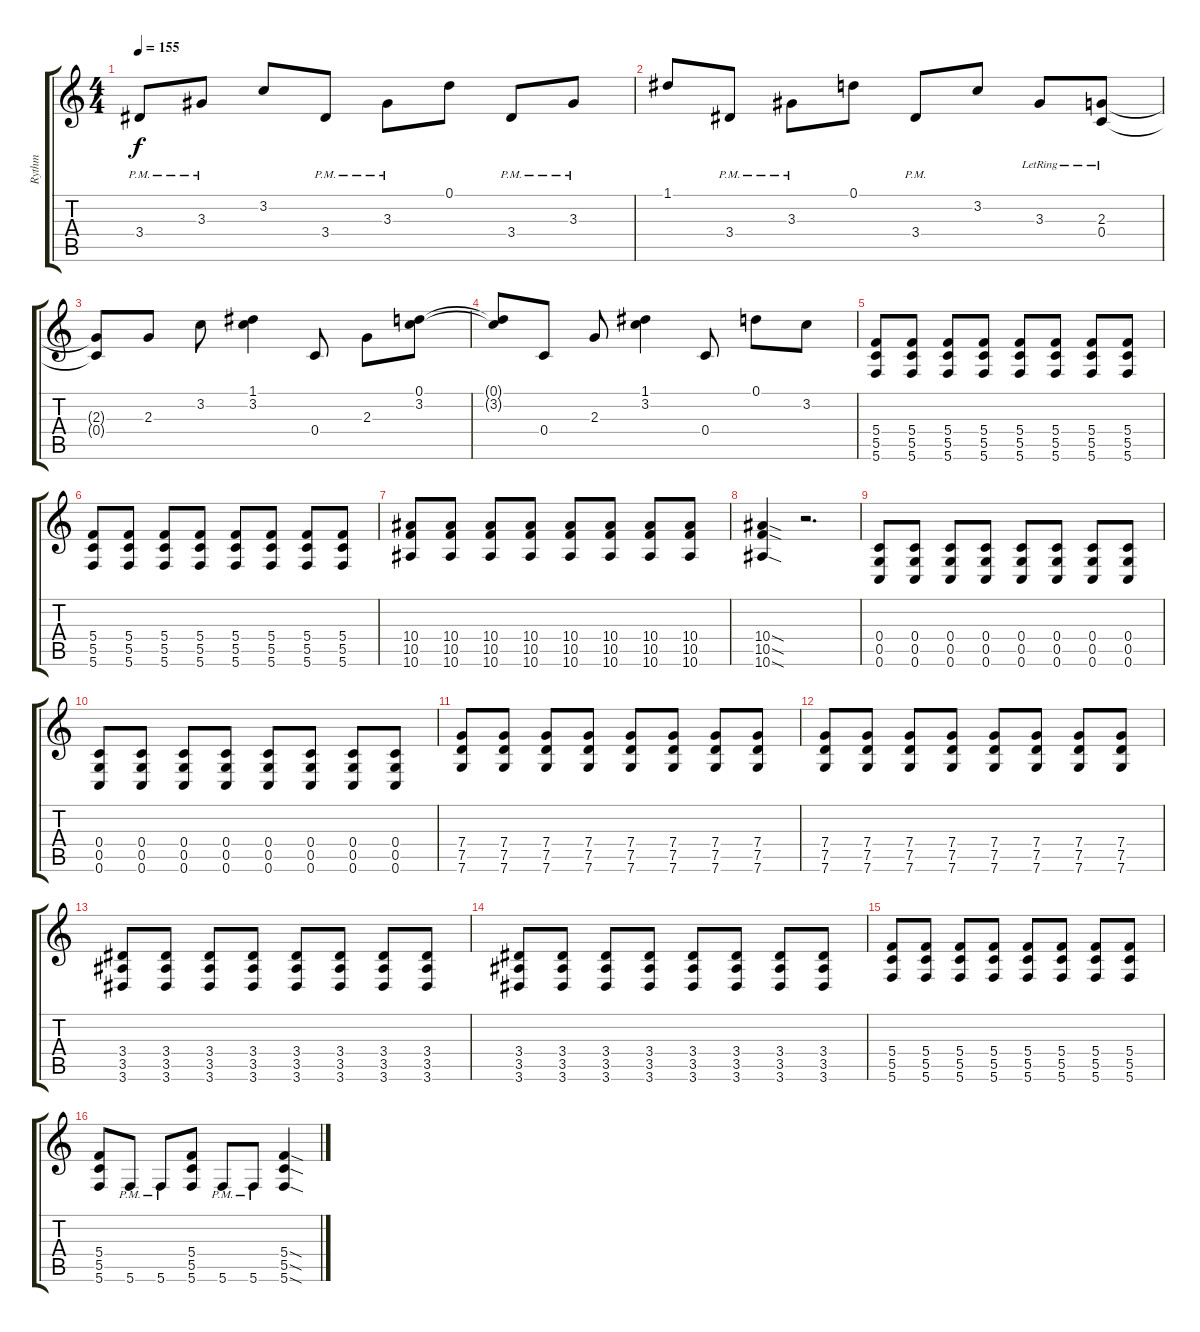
\track ("Rythm" "Rythm") {instrument distortionguitar}
\staff {score tabs}
\tuning (D4 A3 F3 C3 G2 C2) {hide}
\ts (4 4)
\tempo 155
\clef g2
\ks c
3.4{pm}.8{dy f} 3.3{pm}.8 3.2.8 3.4{pm}.8 3.3{pm}.8 0.1.8 3.4{pm}.8 3.3{pm}.8 |
1.1.8 3.4{pm}.8 3.3{pm}.8 0.1.8 3.4{pm}.8 3.2.8 3.3{lr}.8 (2.3{lr} 0.4{lr}).8 |
(2.3{t} 0.4{t}).8 2.3.8 3.2.8 (1.1 3.2).4 0.4.8 2.3.8 (0.1 3.2).8 |
(0.1{t} 3.2{t}).8 0.4.8 2.3.8 (1.1 3.2).4 0.4.8 0.1.8 3.2.8 |
(5.4 5.5 5.6).8 (5.4 5.5 5.6).8 (5.4 5.5 5.6).8 (5.4 5.5 5.6).8 (5.4 5.5 5.6).8 (5.4 5.5 5.6).8 (5.4 5.5 5.6).8 (5.4 5.5 5.6).8 |
(5.4 5.5 5.6).8 (5.4 5.5 5.6).8 (5.4 5.5 5.6).8 (5.4 5.5 5.6).8 (5.4 5.5 5.6).8 (5.4 5.5 5.6).8 (5.4 5.5 5.6).8 (5.4 5.5 5.6).8 |
(10.4 10.5 10.6).8 (10.4 10.5 10.6).8 (10.4 10.5 10.6).8 (10.4 10.5 10.6).8 (10.4 10.5 10.6).8 (10.4 10.5 10.6).8 (10.4 10.5 10.6).8 (10.4 10.5 10.6).8 |
(10.4{sod} 10.5{sod} 10.6{sod}).4 r.2{d} |
(0.4 0.5 0.6).8 (0.4 0.5 0.6).8 (0.4 0.5 0.6).8 (0.4 0.5 0.6).8 (0.4 0.5 0.6).8 (0.4 0.5 0.6).8 (0.4 0.5 0.6).8 (0.4 0.5 0.6).8 |
(0.4 0.5 0.6).8 (0.4 0.5 0.6).8 (0.4 0.5 0.6).8 (0.4 0.5 0.6).8 (0.4 0.5 0.6).8 (0.4 0.5 0.6).8 (0.4 0.5 0.6).8 (0.4 0.5 0.6).8 |
(7.4 7.5 7.6).8 (7.4 7.5 7.6).8 (7.4 7.5 7.6).8 (7.4 7.5 7.6).8 (7.4 7.5 7.6).8 (7.4 7.5 7.6).8 (7.4 7.5 7.6).8 (7.4 7.5 7.6).8 |
(7.4 7.5 7.6).8 (7.4 7.5 7.6).8 (7.4 7.5 7.6).8 (7.4 7.5 7.6).8 (7.4 7.5 7.6).8 (7.4 7.5 7.6).8 (7.4 7.5 7.6).8 (7.4 7.5 7.6).8 |
(3.4 3.5 3.6).8 (3.4 3.5 3.6).8 (3.4 3.5 3.6).8 (3.4 3.5 3.6).8 (3.4 3.5 3.6).8 (3.4 3.5 3.6).8 (3.4 3.5 3.6).8 (3.4 3.5 3.6).8 |
(3.4 3.5 3.6).8 (3.4 3.5 3.6).8 (3.4 3.5 3.6).8 (3.4 3.5 3.6).8 (3.4 3.5 3.6).8 (3.4 3.5 3.6).8 (3.4 3.5 3.6).8 (3.4 3.5 3.6).8 |
(5.4 5.5 5.6).8 (5.4 5.5 5.6).8 (5.4 5.5 5.6).8 (5.4 5.5 5.6).8 (5.4 5.5 5.6).8 (5.4 5.5 5.6).8 (5.4 5.5 5.6).8 (5.4 5.5 5.6).8 |
(5.4 5.5 5.6).8 5.6{pm}.8 5.6{pm}.8 (5.4 5.5 5.6).8 5.6{pm}.8 5.6{pm}.8 (5.4{sod} 5.5{sod} 5.6{sod}).4
